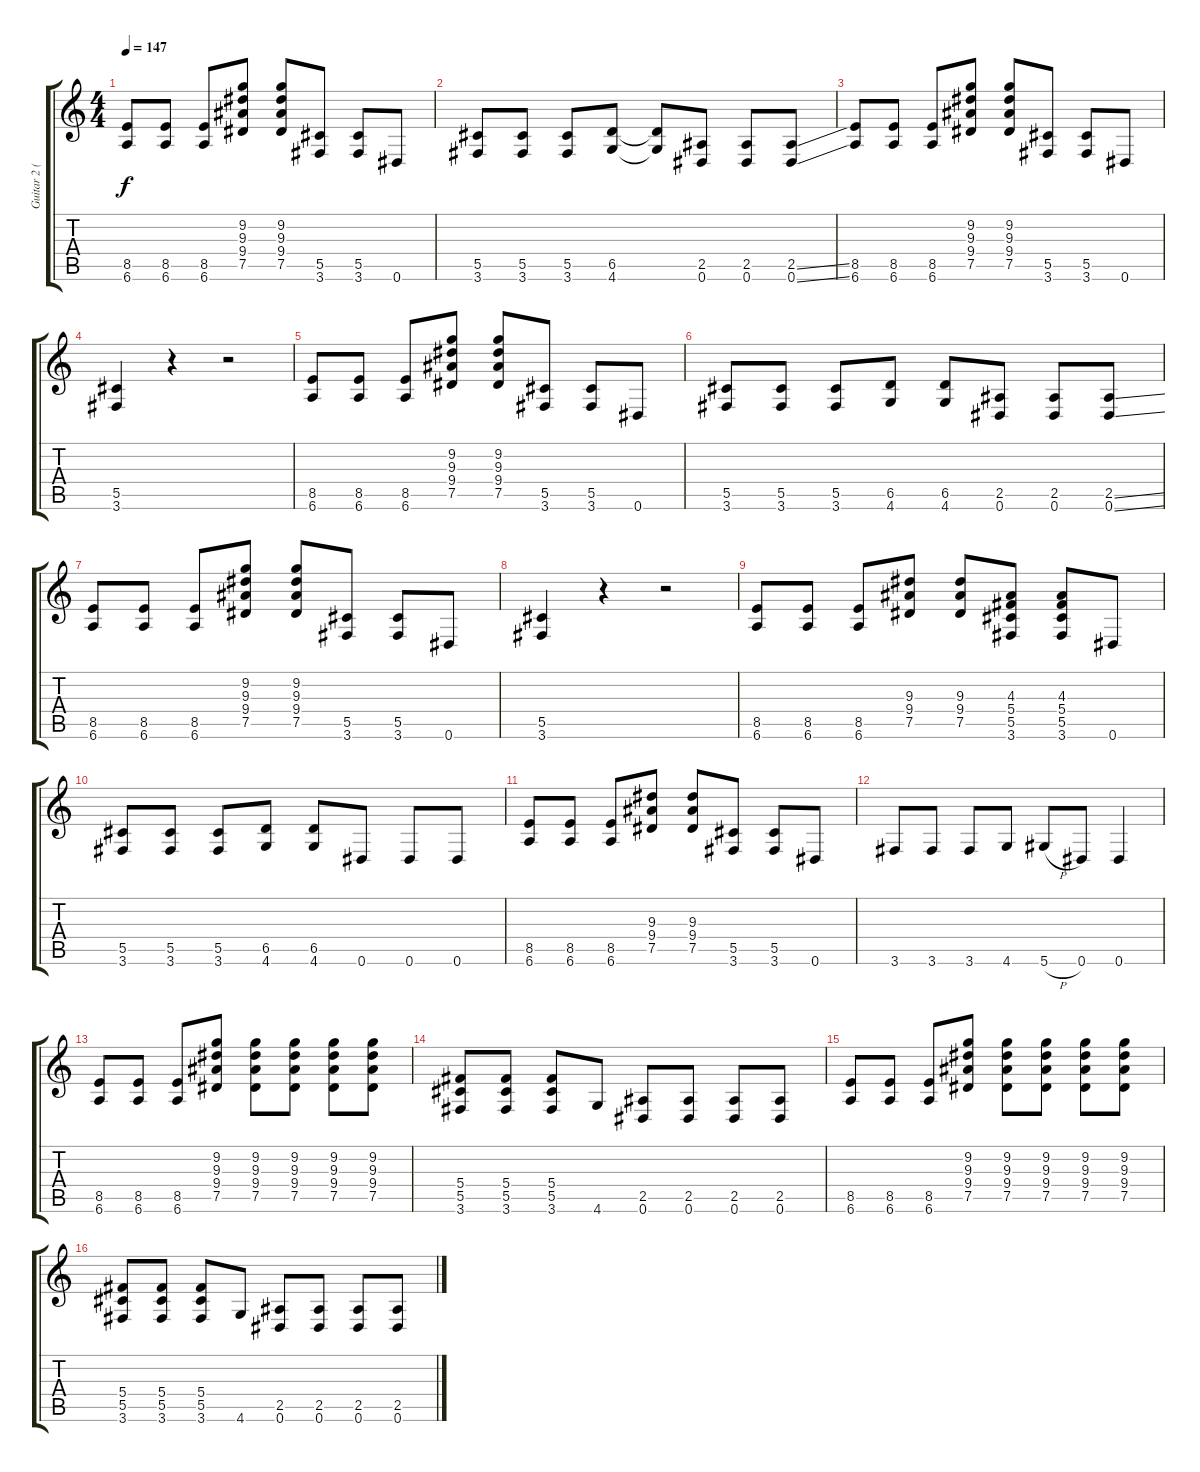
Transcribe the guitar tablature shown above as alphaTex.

\track ("Guitar 2 (Dist)" "Guitar 2 (") {instrument distortionguitar}
\staff {score tabs}
\tuning (Eb4 Bb3 Gb3 Db3 Ab2 Eb2) {hide}
\ts (4 4)
\tempo 147
\clef g2
\ks c
(8.5 6.6).8{dy f} (8.5 6.6).8 (8.5 6.6).8 (9.2 9.3 9.4 7.5).8 (9.2 9.3 9.4 7.5).8 (5.5 3.6).8 (5.5 3.6).8 0.6.8 |
(5.5 3.6).8 (5.5 3.6).8 (5.5 3.6).8 (6.5 4.6).8 (6.5{t} 4.6{t}).8 (2.5 0.6).8 (2.5 0.6).8 (2.5{ss} 0.6{ss}).8 |
(8.5 6.6).8 (8.5 6.6).8 (8.5 6.6).8 (9.2 9.3 9.4 7.5).8 (9.2 9.3 9.4 7.5).8 (5.5 3.6).8 (5.5 3.6).8 0.6.8 |
(5.5 3.6).4 r.4 r.2 |
(8.5 6.6).8 (8.5 6.6).8 (8.5 6.6).8 (9.2 9.3 9.4 7.5).8 (9.2 9.3 9.4 7.5).8 (5.5 3.6).8 (5.5 3.6).8 0.6.8 |
(5.5 3.6).8 (5.5 3.6).8 (5.5 3.6).8 (6.5 4.6).8 (6.5 4.6).8 (2.5 0.6).8 (2.5 0.6).8 (2.5{ss} 0.6{ss}).8 |
(8.5 6.6).8 (8.5 6.6).8 (8.5 6.6).8 (9.2 9.3 9.4 7.5).8 (9.2 9.3 9.4 7.5).8 (5.5 3.6).8 (5.5 3.6).8 0.6.8 |
(5.5 3.6).4 r.4 r.2 |
(8.5 6.6).8 (8.5 6.6).8 (8.5 6.6).8 (9.3 9.4 7.5).8 (9.3 9.4 7.5).8 (4.3 5.4 5.5 3.6).8 (4.3 5.4 5.5 3.6).8 0.6.8 |
(5.5 3.6).8 (5.5 3.6).8 (5.5 3.6).8 (6.5 4.6).8 (6.5 4.6).8 0.6.8 0.6.8 0.6.8 |
(8.5 6.6).8 (8.5 6.6).8 (8.5 6.6).8 (9.3 9.4 7.5).8 (9.3 9.4 7.5).8 (5.5 3.6).8 (5.5 3.6).8 0.6.8 |
3.6.8 3.6.8 3.6.8 4.6.8 5.6{h}.8 0.6.8 0.6.4 |
(8.5 6.6).8 (8.5 6.6).8 (8.5 6.6).8 (9.2 9.3 9.4 7.5).8 (9.2 9.3 9.4 7.5).8 (9.2 9.3 9.4 7.5).8 (9.2 9.3 9.4 7.5).8 (9.2 9.3 9.4 7.5).8 |
(5.4 5.5 3.6).8 (5.4 5.5 3.6).8 (5.4 5.5 3.6).8 4.6.8 (2.5 0.6).8 (2.5 0.6).8 (2.5 0.6).8 (2.5 0.6).8 |
(8.5 6.6).8 (8.5 6.6).8 (8.5 6.6).8 (9.2 9.3 9.4 7.5).8 (9.2 9.3 9.4 7.5).8 (9.2 9.3 9.4 7.5).8 (9.2 9.3 9.4 7.5).8 (9.2 9.3 9.4 7.5).8 |
(5.4 5.5 3.6).8 (5.4 5.5 3.6).8 (5.4 5.5 3.6).8 4.6.8 (2.5 0.6).8 (2.5 0.6).8 (2.5 0.6).8 (2.5 0.6).8
